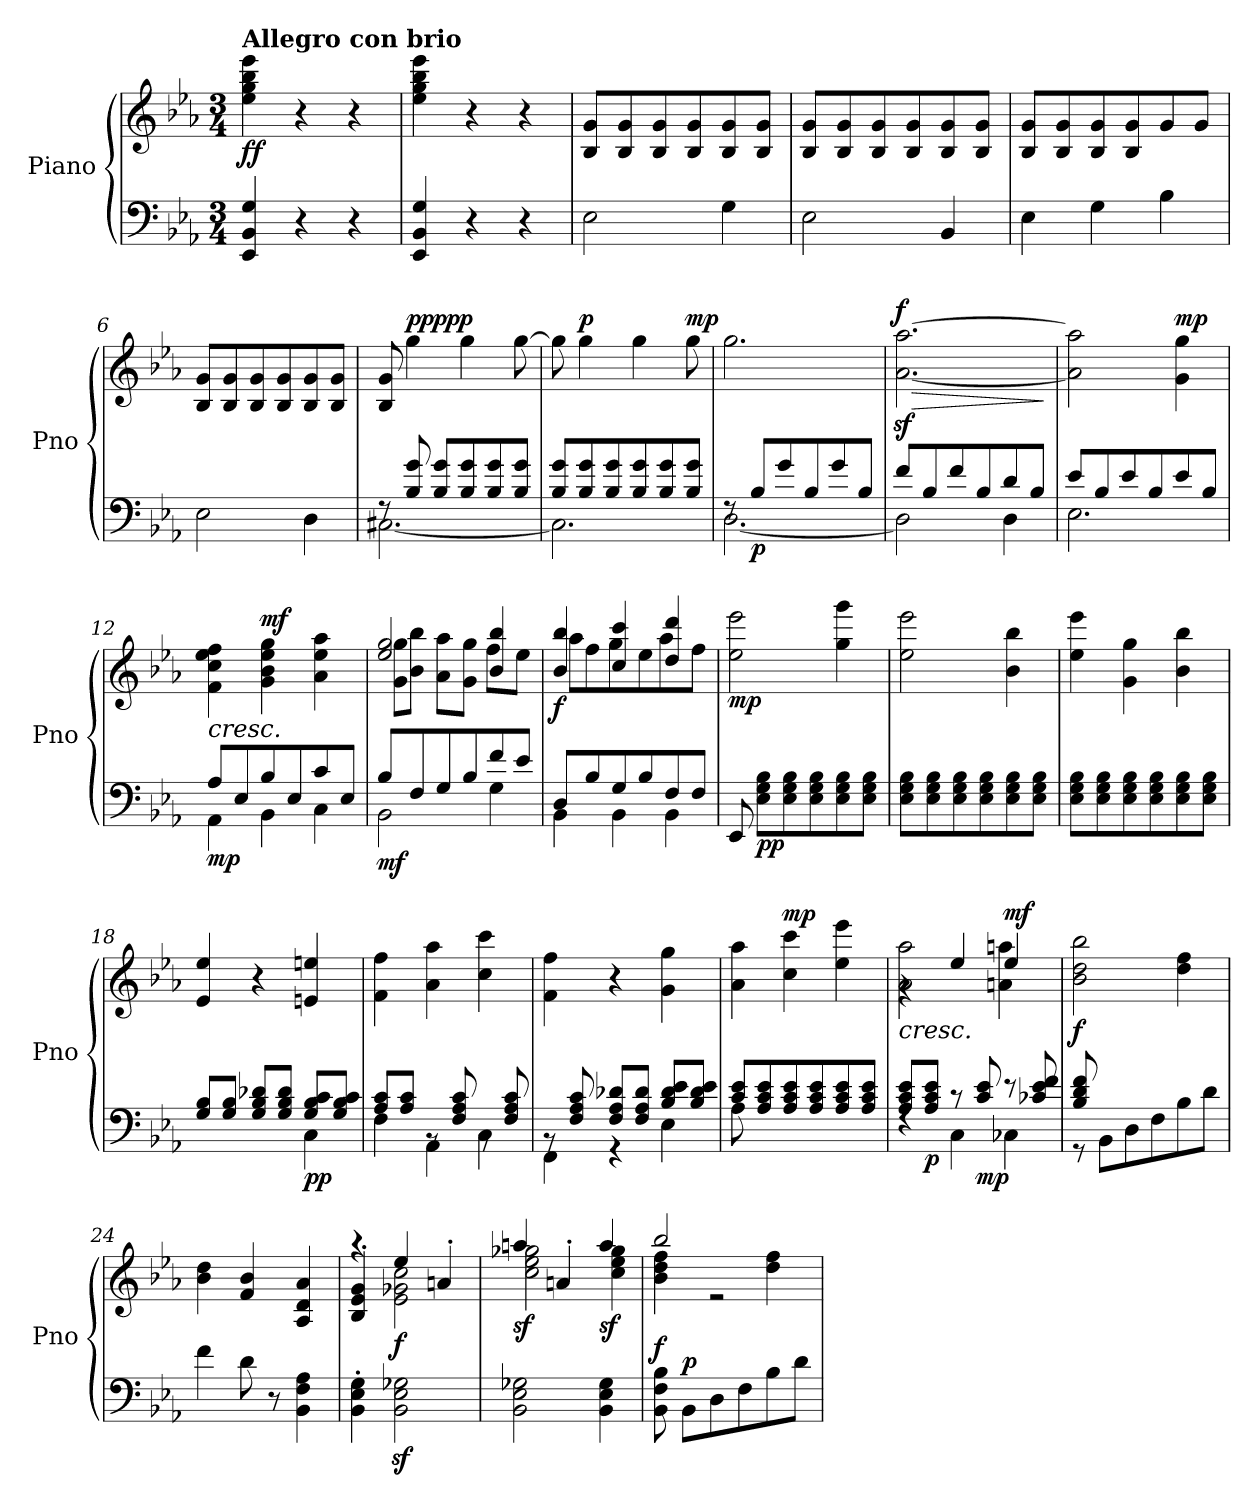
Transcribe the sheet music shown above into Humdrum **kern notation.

**kern	**kern	**dynam
*part1	*part1	*part1
*staff2	*staff1	*staff1/2
*I"Piano	*	*
*I'Pno	*	*
*clefF4	*clefG2	*
*k[b-e-a-]	*k[b-e-a-]	*
*M3/4	*M3/4	*
=1	=1	=1
!	!LO:TX:a:B:t=Allegro con brio	!
!	!	!LO:DY:b
4EE-/ 4BB-/ 4G/	4ee-\ 4gg\ 4bb-\ 4eee-\	ff
4r	4r	.
4r	4r	.
=2	=2	=2
4EE-/ 4BB-/ 4G/	4ee-\ 4gg\ 4bb-\ 4eee-\	.
4r	4r	.
4r	4r	.
=3	=3	=3
!	!	!LO:DY:a=2
!	!	!LO:DY:n=1:a
2E-\	8B-/ 8g/L	mp ppp
.	8B-/ 8g/	.
.	8B-/ 8g/	.
.	8B-/ 8g/	.
4G\	8B-/ 8g/	.
.	8B-/ 8g/J	.
=4	=4	=4
2E-\	8B-/ 8g/L	.
.	8B-/ 8g/	.
.	8B-/ 8g/	.
.	8B-/ 8g/	.
4BB-/	8B-/ 8g/	.
.	8B-/ 8g/J	.
=5	=5	=5
4E-\	8B-/ 8g/L	.
.	8B-/ 8g/	.
4G\	8B-/ 8g/	.
.	8B-/ 8g/	.
4B-\	8g/	.
.	8g/J	.
=6	=6	=6
2E-\	8B-/ 8g/L	.
.	8B-/ 8g/	.
.	8B-/ 8g/	.
.	8B-/ 8g/	.
4D\	8B-/ 8g/	.
.	8B-/ 8g/J	.
!!LO:LB:g=z
=7	=7	=7
*^	*	*
8rF	[2.C#X\	8B-/ 8g/	.
!	!	!	!LO:DY:b=2
!	!	!	!LO:DY:n=1:a
8B-/ 8g/	.	4gg\	ppp pp
8B-/ 8g/L	.	.	.
8B-/ 8g/	.	4gg\	.
8B-/ 8g/	.	.	.
8B-/ 8g/J	.	[8gg\	.
=8	=8	=8	=8
8B-/ 8g/L	2.C#\]	8gg\]	.
!	!	!	!LO:DY:a
8B-/ 8g/	.	4gg\	p
8B-/ 8g/	.	.	.
8B-/ 8g/	.	4gg\	.
8B-/ 8g/	.	.	.
!	!	!	!LO:DY:a
8B-/ 8g/J	.	8gg\	mp
=9	=9	=9	=9
!	!	!	!LO:DY:b=2
!	!	!	!LO:DY:n=1:a
8rF	[2.D\	2.gg\	p mf
!	!	!	!LO:DY:n=2:b=2
8B-/L	.	.	p
8g/	.	.	.
8B-/	.	.	.
8g/	.	.	.
8B-/J	.	.	.
=10	=10	=10	=10
!	!	!	!LO:HP:b
!	!	!	!LO:DY:n=1:a
8f/L	2D\]	[2.a-\z< [2.aa-\z<	> f
8B-/	.	.	.
8f/	.	.	.
8B-/	.	.	.
8d/	4D\	.	.
8B-/J	.	.	.
*v	*v	*	*
.	.	]
=11	=11	=11
*^	*	*
8e-/L	2.E-\	2a-\] 2aa-\]	.
8B-/	.	.	.
8e-/	.	.	.
8B-/	.	.	.
!	!	!	!LO:DY:a
8e-/	.	4g\ 4gg\	mp
8B-/J	.	.	.
=12	=12	=12	=12
!	!	!	!LO:HP:b
!	!	!	!LO:DY:n=1:b=2
8A-/L	4AA-\	4f\ 4cc\ 4ee-\ 4ff\	< mp
8E-/	.	.	.
!	!	!	!LO:DY:n=2:a
8B-/	4BB-\	4g\ 4b-\ 4ee-\ 4gg\	mf
8E-/	.	.	.
8c/	4C\	4a-\ 4ee-\ 4aa-\	.
8E-/J	.	.	.
!!LO:LB:g=z
=13	=13	=13	=13
*	*	*^	*
!	!	!	!	!LO:DY:b=2
8B-/L	2BB-\	2ee-/ 2gg/	8g\ 8gg\L	mf
8F/	.	.	8b-\ 8bb-\J	.
8G/	.	.	8a-\ 8aa-\L	.
8B-/	.	.	8g\ 8gg\J	.
8f/	4G\	4b-/ 4bb-/	8ff\L	.
8e-/J	.	.	8ee-\J	[
=14	=14	=14	=14	=14
!	!	!	!	!LO:DY:b
8D/L	4BB-\	4b-/ 4bb-/	8aa-\L	f
8B-/	.	.	8ff\	.
8G/	4BB-\	4cc/ 4ccc/	8gg\	.
8B-/	.	.	8ee-\	.
8F/	4BB-\	4dd/ 4ddd/	8aa-\	.
8F/J	.	.	8ff\J	.
*v	*v	*	*	*
=15	=15	=15	=15
!	!	!	!LO:DY:b
*	*v	*v	*
8EE-/	2ee-\ 2eee-\	mp
!	!	!LO:DY:b=2
8E-\ 8G\ 8B-\L	.	pp
8E-\ 8G\ 8B-\	.	.
8E-\ 8G\ 8B-\	.	.
8E-\ 8G\ 8B-\	4gg\ 4ggg\	.
8E-\ 8G\ 8B-\J	.	.
=16	=16	=16
8E-\ 8G\ 8B-\L	2ee-\ 2eee-\	.
8E-\ 8G\ 8B-\	.	.
8E-\ 8G\ 8B-\	.	.
8E-\ 8G\ 8B-\	.	.
8E-\ 8G\ 8B-\	4b-\ 4bb-\	.
8E-\ 8G\ 8B-\J	.	.
=17	=17	=17
8E-\ 8G\ 8B-\L	4ee-\ 4eee-\	.
8E-\ 8G\ 8B-\	.	.
8E-\ 8G\ 8B-\	4g\ 4gg\	.
8E-\ 8G\ 8B-\	.	.
8E-\ 8G\ 8B-\	4b-\ 4bb-\	.
8E-\ 8G\ 8B-\J	.	.
=18	=18	=18
*^	*	*
8G/ 8B-/L	2ryy	4e-/ 4ee-/	.
8G/ 8B-/J	.	.	.
8G/ 8B-/ 8d-X/L	.	4r	.
8G/ 8B-/ 8d-/J	.	.	.
!	!	!	!LO:DY:b=2
8G/ 8B-/ 8c/L	4C\	4en/ 4een/	pp
8G/ 8B-/ 8c/J	.	.	.
!!LO:LB:g=z
=19	=19	=19	=19
8A-/ 8c/L	4F\	4f\ 4ff\	.
8A-/ 8c/J	.	.	.
8rBB	4AA-\	4a-\ 4aa-\	.
8F/ 8A-/ 8c/	.	.	.
8rBB	4C\	4cc\ 4ccc\	.
8F/ 8A-/ 8c/	.	.	.
=20	=20	=20	=20
8rBB	4FF\	4f\ 4ff\	.
8F/ 8A-/ 8c/	.	.	.
8F/ 8A-/ 8d-X/L	4r	4r	.
8F/ 8A-/ 8d-/J	.	.	.
8B-/ 8d-/ 8e-/L	4E-\	4g\ 4gg\	.
8B-/ 8d-/ 8e-/J	.	.	.
=21	=21	=21	=21
8c/ 8e-/L	8A-\	4a-\ 4aa-\	.
8A-/ 8c/ 8e-/	2ryy	.	.
!	!	!	!LO:DY:a
8A-/ 8c/ 8e-/	.	4cc\ 4ccc\	mp
8A-/ 8c/ 8e-/	.	.	.
8A-/ 8c/ 8e-/	.	4ee-\ 4eee-\	.
8A-/ 8c/ 8e-/J	8ryy	.	.
=22	=22	=22	=22
!	!	!	!LO:HP:b
*	*	*^	*
8A-/ 8c/ 8e-/L	4rF	4rg	2a-\ 2aa-\	<
!	!	!	!	!LO:DY:b=2
8A-/ 8c/ 8e-/J	.	.	.	p
8r	4C\	4ee-/	.	.
!	!	!	!	!LO:DY:b=2
8c/ 8e-/	.	.	.	mp
!	!	!	!	!LO:DY:a
8r	4C-X\	4ee-/	4an\ 4aan\	mf
8c-X/ 8e-/ 8f/	.	.	.	.
*v	*v	*	*	*
*	*v	*v	*
.	.	[
=23	=23	=23
*^	*	*
!	!	!	!LO:DY:b
8B-/ 8d/ 8f/	8r	2b-\ 2dd\ 2bb-\	f
8ryy	8BB-\L	.	.
2ryy	8D\	.	.
.	8F\	.	.
.	8B-\	4dd\ 4ff\	.
.	8d\J	.	.
*v	*v	*	*
=24	=24	=24
4f\	4b-\ 4dd\	.
8d\	4f/ 4b-/	.
8r	.	.
4BB-\ 4F\ 4A-\	4A-/ 4d/ 4a-/	.
!!LO:LB:g=z
=25	=25	=25
*	*^	*
4BB-\' 4E-\' 4G\'	4B-/' 4e-/' 4g/'	4raa	.
!	!	!	!LO:DY:b
2BB-\z> 2E-\z> 2G-X\z>	4ee-/	2e-\ 2g-X\ 2cc\	f
.	4an'/	.	.
=26	=26	=26	=26
!	!	!	!LO:DY:b
2BB-\ 2E-\ 2G-X\	4aan/	2cc\ 2ee-\ 2gg-X\	sf
.	4an'/	.	.
!	!	!	!LO:DY:b
4BB-\ 4E-\ 4G-\	4aa/	4cc\ 4ee-\ 4gg-\	sf
=27	=27	=27	=27
!	!	!	!LO:DY:a=2
8BB-\ 8F\ 8B-\	2bb-/	4b-\ 4dd\ 4ff\	f
!	!	!	!LO:DY:a=2
8BB-\L	.	.	p
8D\	.	2r	.
8F\	.	.	.
8B-\	4dd\ 4ff\	.	.
8d\J	.	.	.
*	*v	*v	*
=	=	=
*-	*-	*-
